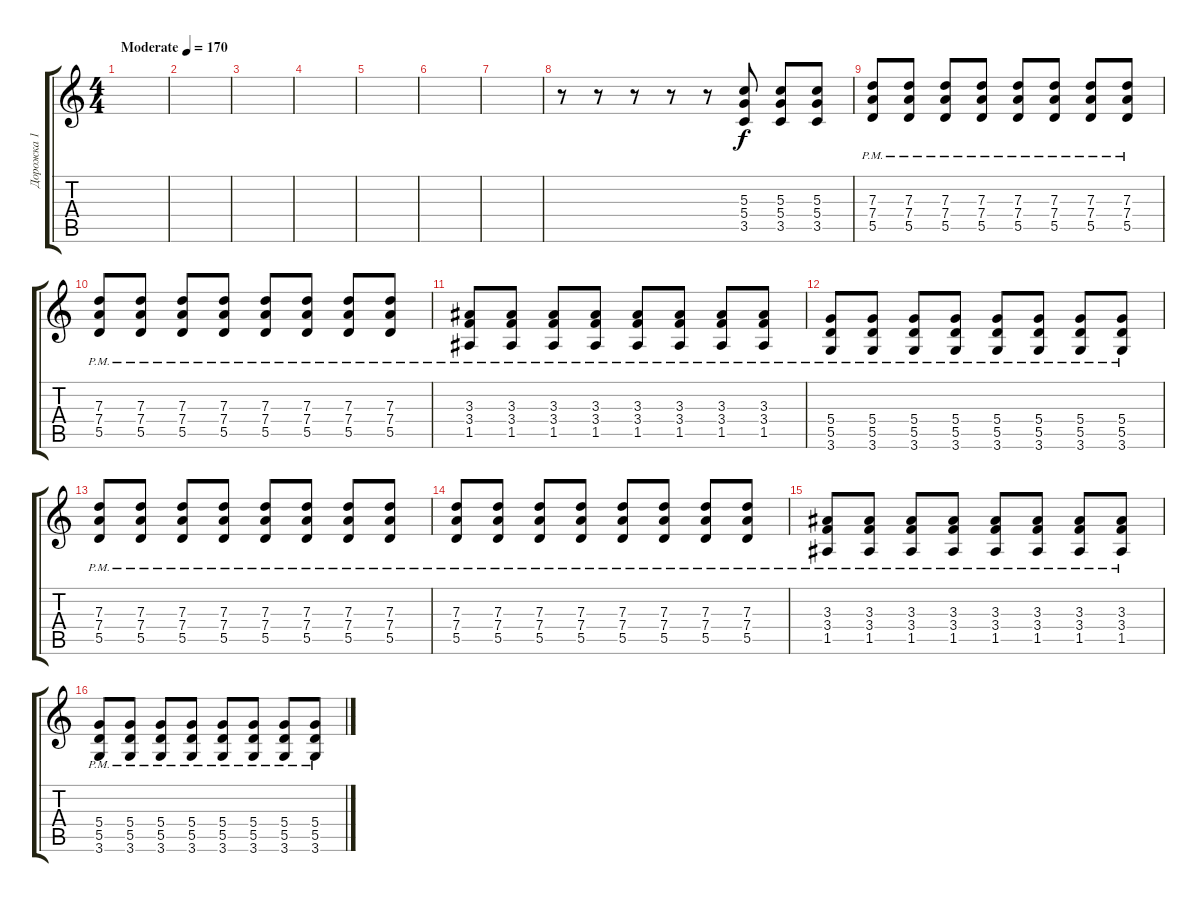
\track ("Дорожка 1" "Дорожка 1") {instrument overdrivenguitar}
\staff {score tabs}
\tuning (E4 B3 G3 D3 A2 E2) {hide}
\ts (4 4)
\tempo (170 "Moderate")
\clef g2
\ks c
|
|
|
|
|
|
|
r.8 r.8 r.8 r.8 r.8 (5.3 5.4 3.5).8 (5.3 5.4 3.5).8 (5.3 5.4 3.5).8 |
(7.3{pm} 7.4{pm} 5.5{pm}).8 (7.3{pm} 7.4{pm} 5.5{pm}).8 (7.3{pm} 7.4{pm} 5.5{pm}).8 (7.3{pm} 7.4{pm} 5.5{pm}).8 (7.3{pm} 7.4{pm} 5.5{pm}).8 (7.3{pm} 7.4{pm} 5.5{pm}).8 (7.3{pm} 7.4{pm} 5.5{pm}).8 (7.3{pm} 7.4{pm} 5.5{pm}).8 |
(7.3{pm} 7.4{pm} 5.5{pm}).8 (7.3{pm} 7.4{pm} 5.5{pm}).8 (7.3{pm} 7.4{pm} 5.5{pm}).8 (7.3{pm} 7.4{pm} 5.5{pm}).8 (7.3{pm} 7.4{pm} 5.5{pm}).8 (7.3{pm} 7.4{pm} 5.5{pm}).8 (7.3{pm} 7.4{pm} 5.5{pm}).8 (7.3{pm} 7.4{pm} 5.5{pm}).8 |
(3.3{pm} 3.4{pm} 1.5{pm}).8 (3.3{pm} 3.4{pm} 1.5{pm}).8 (3.3{pm} 3.4{pm} 1.5{pm}).8 (3.3{pm} 3.4{pm} 1.5{pm}).8 (3.3{pm} 3.4{pm} 1.5{pm}).8 (3.3{pm} 3.4{pm} 1.5{pm}).8 (3.3{pm} 3.4{pm} 1.5{pm}).8 (3.3{pm} 3.4{pm} 1.5{pm}).8 |
(5.4{pm} 5.5{pm} 3.6{pm}).8 (5.4{pm} 5.5{pm} 3.6{pm}).8 (5.4{pm} 5.5{pm} 3.6{pm}).8 (5.4{pm} 5.5{pm} 3.6{pm}).8 (5.4{pm} 5.5{pm} 3.6{pm}).8 (5.4{pm} 5.5{pm} 3.6{pm}).8 (5.4{pm} 5.5{pm} 3.6{pm}).8 (5.4{pm} 5.5{pm} 3.6{pm}).8 |
(7.3{pm} 7.4{pm} 5.5{pm}).8 (7.3{pm} 7.4{pm} 5.5{pm}).8 (7.3{pm} 7.4{pm} 5.5{pm}).8 (7.3{pm} 7.4{pm} 5.5{pm}).8 (7.3{pm} 7.4{pm} 5.5{pm}).8 (7.3{pm} 7.4{pm} 5.5{pm}).8 (7.3{pm} 7.4{pm} 5.5{pm}).8 (7.3{pm} 7.4{pm} 5.5{pm}).8 |
(7.3{pm} 7.4{pm} 5.5{pm}).8 (7.3{pm} 7.4{pm} 5.5{pm}).8 (7.3{pm} 7.4{pm} 5.5{pm}).8 (7.3{pm} 7.4{pm} 5.5{pm}).8 (7.3{pm} 7.4{pm} 5.5{pm}).8 (7.3{pm} 7.4{pm} 5.5{pm}).8 (7.3{pm} 7.4{pm} 5.5{pm}).8 (7.3{pm} 7.4{pm} 5.5{pm}).8 |
(3.3{pm} 3.4{pm} 1.5{pm}).8 (3.3{pm} 3.4{pm} 1.5{pm}).8 (3.3{pm} 3.4{pm} 1.5{pm}).8 (3.3{pm} 3.4{pm} 1.5{pm}).8 (3.3{pm} 3.4{pm} 1.5{pm}).8 (3.3{pm} 3.4{pm} 1.5{pm}).8 (3.3{pm} 3.4{pm} 1.5{pm}).8 (3.3{pm} 3.4{pm} 1.5{pm}).8 |
(5.4{pm} 5.5{pm} 3.6{pm}).8 (5.4{pm} 5.5{pm} 3.6{pm}).8 (5.4{pm} 5.5{pm} 3.6{pm}).8 (5.4{pm} 5.5{pm} 3.6{pm}).8 (5.4{pm} 5.5{pm} 3.6{pm}).8 (5.4{pm} 5.5{pm} 3.6{pm}).8 (5.4{pm} 5.5{pm} 3.6{pm}).8 (5.4{pm} 5.5{pm} 3.6{pm}).8
